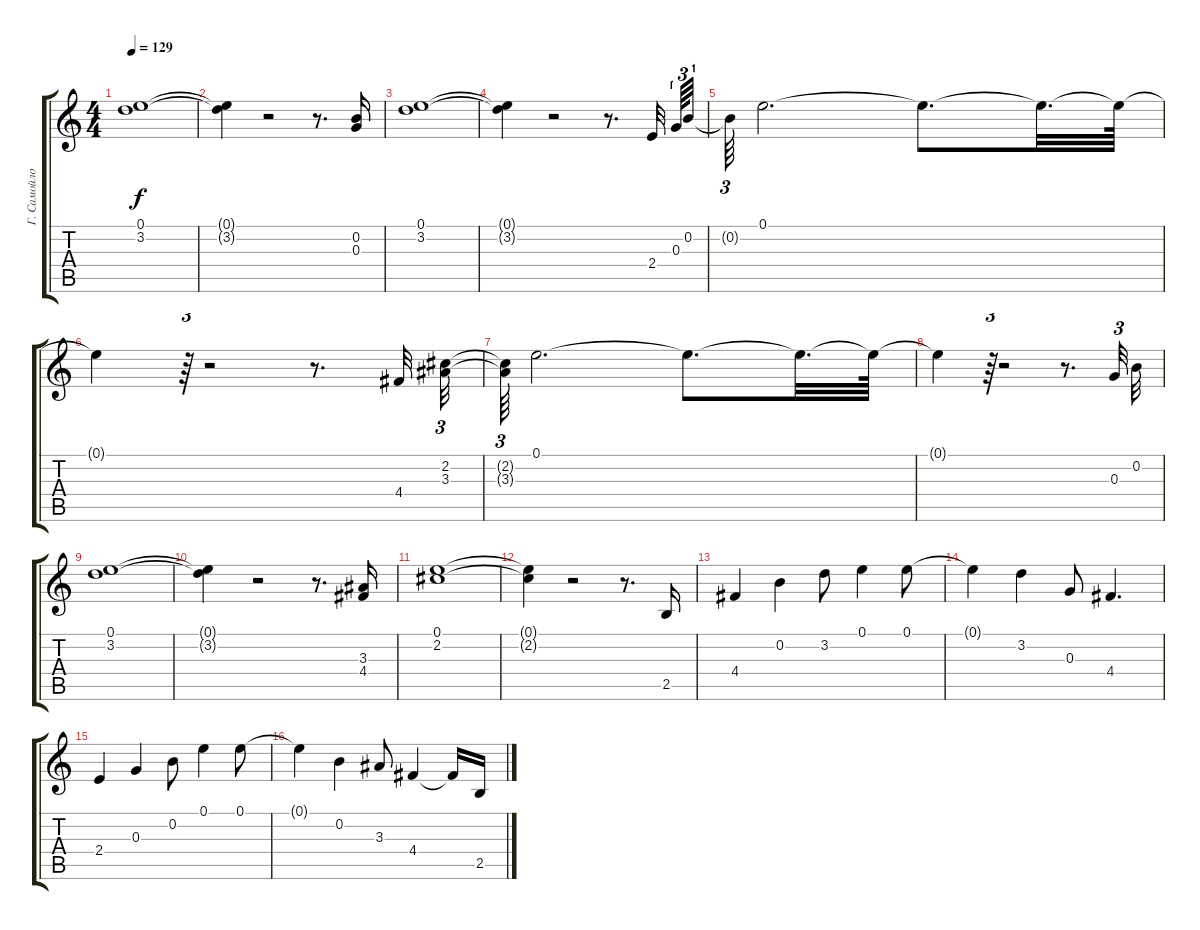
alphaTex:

\track ("Г. Самойлов" "Г. Самойло") {instrument electricguitarjazz}
\staff {score tabs}
\tuning (E4 B3 G3 D3 A2 E2) {hide}
\ts (4 4)
\tempo 129
\clef g2
\ks c
(0.1 3.2).1{dy f} |
(0.1{t} 3.2{t}).4 r.2 r.8{d} (0.2 0.3).16 |
(0.1 3.2).1 |
(0.1{t} 3.2{t}).4 r.2 r.8{d} 2.4.32{beam splitsecondary} 0.3.64{tu (3 2)} 0.2.32{tu (3 2)} |
0.2{t}.64{tu (3 2)} 0.1.2{d} 0.1{t}.8{d} 0.1{t}.32{d} 0.1{t}.64 |
0.1{t}.4 r.64{tu (3 2)} r.2 r.8{d} 4.4.32 (2.2 3.3).32{tu (3 2)} |
(2.2{t} 3.3{t}).64{tu (3 2)} 0.1.2{d} 0.1{t}.8{d} 0.1{t}.32{d} 0.1{t}.64 |
0.1{t}.4 r.64{tu (3 2)} r.2 r.8{d} 0.3.32{tu (3 2)} 0.2.32 |
(0.1 3.2).1 |
(0.1{t} 3.2{t}).4 r.2 r.8{d} (3.3 4.4).16 |
(0.1 2.2).1 |
(0.1{t} 2.2{t}).4 r.2 r.8{d} 2.5.16 |
4.4.4 0.2.4 3.2.8 0.1.4 0.1.8 |
0.1{t}.4 3.2.4 0.3.8 4.4.4{d} |
2.4.4 0.3.4 0.2.8 0.1.4 0.1.8 |
0.1{t}.4 0.2.4 3.3.8 4.4.4 4.4{t}.16 2.5.16
